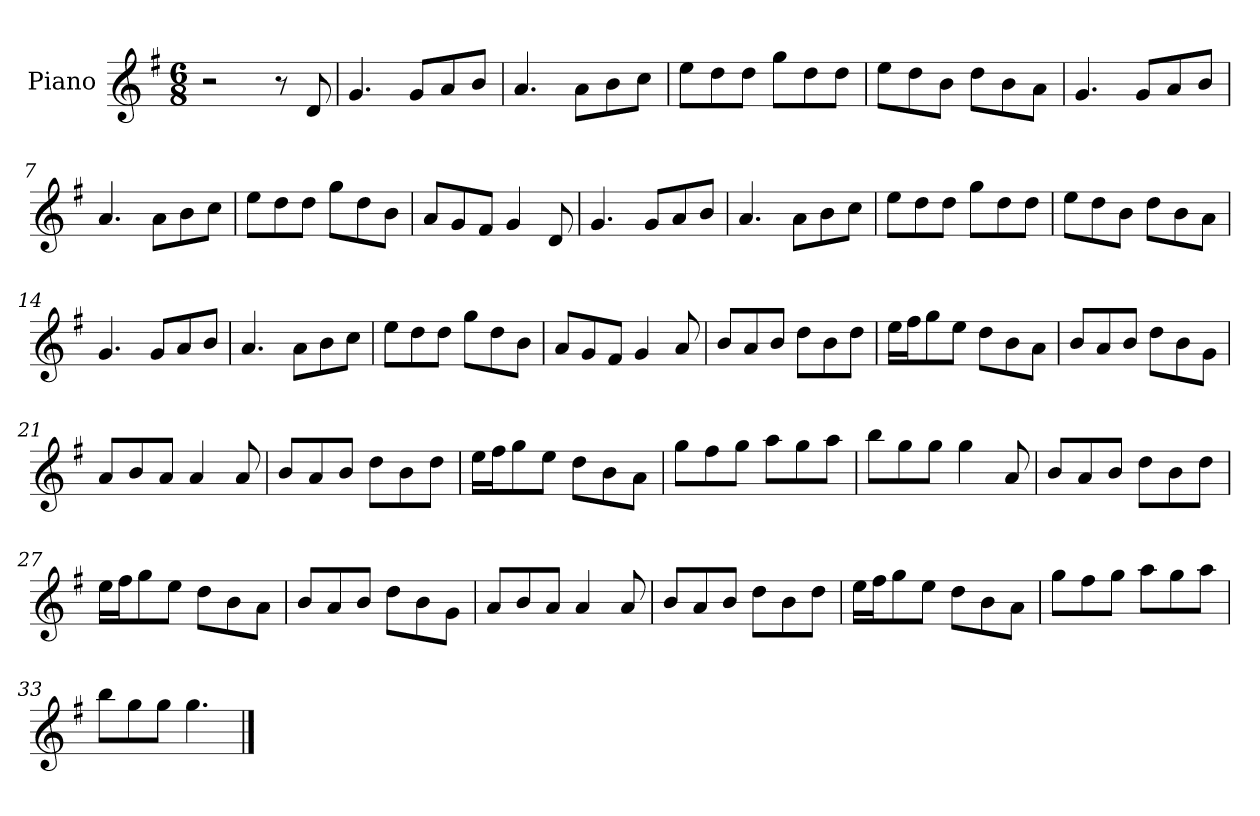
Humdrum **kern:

**kern
*part1
*staff1
*I"Piano
*I'Pno
*clefG2
*k[f#]
*M6/8
=1
2r
8r
8d/
=2
4.g/
8g/L
8a/
8b/J
=3
4.a/
8a\L
8b\
8cc\J
=4
8ee\L
8dd\
8dd\J
8gg\L
8dd\
8dd\J
=5
8ee\L
8dd\
8b\J
8dd\L
8b\
8a\J
=6
4.g/
8g/L
8a/
8b/J
=7
4.a/
8a\L
8b\
8cc\J
=8
8ee\L
8dd\
8dd\J
8gg\L
8dd\
8b\J
=9
8a/L
8g/
8f#/J
4g/
8d/
=10
4.g/
8g/L
8a/
8b/J
=11
4.a/
8a\L
8b\
8cc\J
=12
8ee\L
8dd\
8dd\J
8gg\L
8dd\
8dd\J
=13
8ee\L
8dd\
8b\J
8dd\L
8b\
8a\J
=14
4.g/
8g/L
8a/
8b/J
=15
4.a/
8a\L
8b\
8cc\J
=16
8ee\L
8dd\
8dd\J
8gg\L
8dd\
8b\J
=17
8a/L
8g/
8f#/J
4g/
8a/
=18
8b/L
8a/
8b/J
8dd\L
8b\
8dd\J
=19
16ee\LL
16ff#\J
8gg\
8ee\J
8dd\L
8b\
8a\J
=20
8b/L
8a/
8b/J
8dd\L
8b\
8g\J
=21
8a/L
8b/
8a/J
4a/
8a/
=22
8b/L
8a/
8b/J
8dd\L
8b\
8dd\J
=23
16ee\LL
16ff#\J
8gg\
8ee\J
8dd\L
8b\
8a\J
=24
8gg\L
8ff#\
8gg\J
8aa\L
8gg\
8aa\J
=25
8bb\L
8gg\
8gg\J
4gg\
8a/
=26
8b/L
8a/
8b/J
8dd\L
8b\
8dd\J
=27
16ee\LL
16ff#\J
8gg\
8ee\J
8dd\L
8b\
8a\J
=28
8b/L
8a/
8b/J
8dd\L
8b\
8g\J
=29
8a/L
8b/
8a/J
4a/
8a/
=30
8b/L
8a/
8b/J
8dd\L
8b\
8dd\J
=31
16ee\LL
16ff#\J
8gg\
8ee\J
8dd\L
8b\
8a\J
=32
8gg\L
8ff#\
8gg\J
8aa\L
8gg\
8aa\J
=33
8bb\L
8gg\
8gg\J
4.gg\
==
*-
